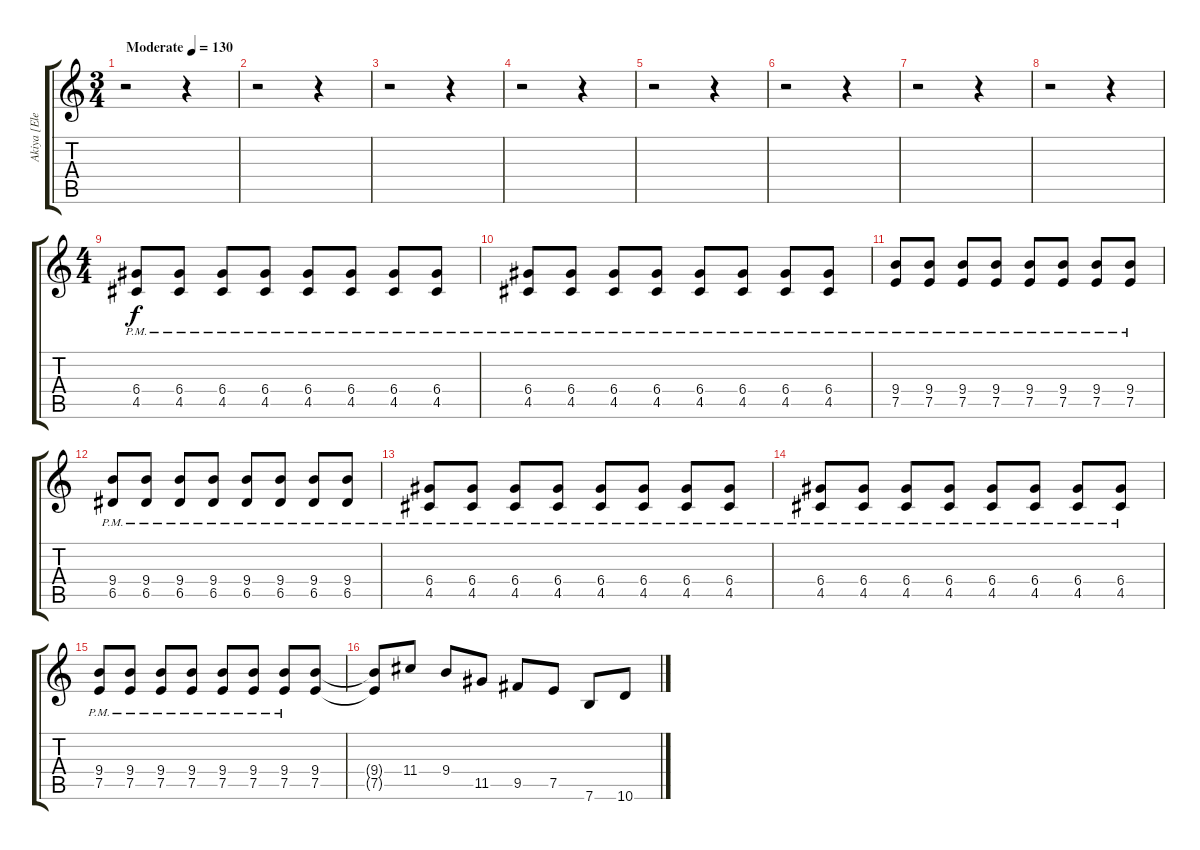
\track ("Akiya [Electric]" "Akiya [Ele") {instrument distortionguitar}
\staff {score tabs}
\tuning (E4 B3 G3 D3 A2 E2) {hide}
\ts (3 4)
\tempo (130 "Moderate")
\clef g2
\ks c
r.2{dy f instrument distortionguitar} r.4 |
r.2 r.4 |
r.2 r.4 |
r.2 r.4 |
r.2 r.4 |
r.2 r.4 |
r.2 r.4 |
r.2 r.4 |
\ts (4 4)
(6.4{pm} 4.5{pm}).8{volume 9} (6.4{pm} 4.5{pm}).8 (6.4{pm} 4.5{pm}).8 (6.4{pm} 4.5{pm}).8 (6.4{pm} 4.5{pm}).8 (6.4{pm} 4.5{pm}).8 (6.4{pm} 4.5{pm}).8 (6.4{pm} 4.5{pm}).8 |
(6.4{pm} 4.5{pm}).8 (6.4{pm} 4.5{pm}).8 (6.4{pm} 4.5{pm}).8 (6.4{pm} 4.5{pm}).8 (6.4{pm} 4.5{pm}).8 (6.4{pm} 4.5{pm}).8 (6.4{pm} 4.5{pm}).8 (6.4{pm} 4.5{pm}).8 |
(9.4{pm} 7.5{pm}).8 (9.4{pm} 7.5{pm}).8 (9.4{pm} 7.5{pm}).8 (9.4{pm} 7.5{pm}).8 (9.4{pm} 7.5{pm}).8 (9.4{pm} 7.5{pm}).8 (9.4{pm} 7.5{pm}).8 (9.4{pm} 7.5{pm}).8 |
(9.4{pm} 6.5{pm}).8 (9.4{pm} 6.5{pm}).8 (9.4{pm} 6.5{pm}).8 (9.4{pm} 6.5{pm}).8 (9.4{pm} 6.5{pm}).8 (9.4{pm} 6.5{pm}).8 (9.4{pm} 6.5{pm}).8 (9.4{pm} 6.5{pm}).8 |
(6.4{pm} 4.5{pm}).8 (6.4{pm} 4.5{pm}).8 (6.4{pm} 4.5{pm}).8 (6.4{pm} 4.5{pm}).8 (6.4{pm} 4.5{pm}).8 (6.4{pm} 4.5{pm}).8 (6.4{pm} 4.5{pm}).8 (6.4{pm} 4.5{pm}).8 |
(6.4{pm} 4.5{pm}).8 (6.4{pm} 4.5{pm}).8 (6.4{pm} 4.5{pm}).8 (6.4{pm} 4.5{pm}).8 (6.4{pm} 4.5{pm}).8 (6.4{pm} 4.5{pm}).8 (6.4{pm} 4.5{pm}).8 (6.4{pm} 4.5{pm}).8 |
(9.4{pm} 7.5{pm}).8 (9.4{pm} 7.5{pm}).8 (9.4{pm} 7.5{pm}).8 (9.4{pm} 7.5{pm}).8 (9.4{pm} 7.5{pm}).8 (9.4{pm} 7.5{pm}).8 (9.4{pm} 7.5{pm}).8 (9.4 7.5).8{volume 11} |
(9.4{t} 7.5{t}).8 11.4.8 9.4.8 11.5.8 9.5.8 7.5.8 7.6.8 10.6.8
